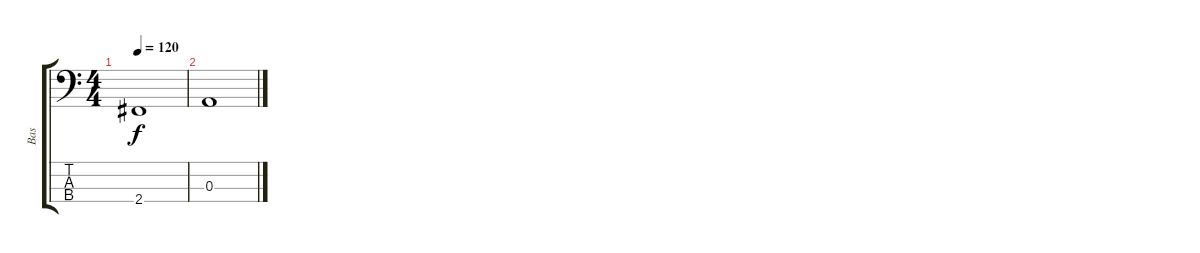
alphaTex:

\track ("Bas" "Bas") {instrument electricbasspick}
\staff {score tabs}
\tuning (G2 D2 A1 E1) {hide}
\ts (4 4)
\tempo 120
\clef f4
\ks c
2.4.1{dy f} |
0.3.1
